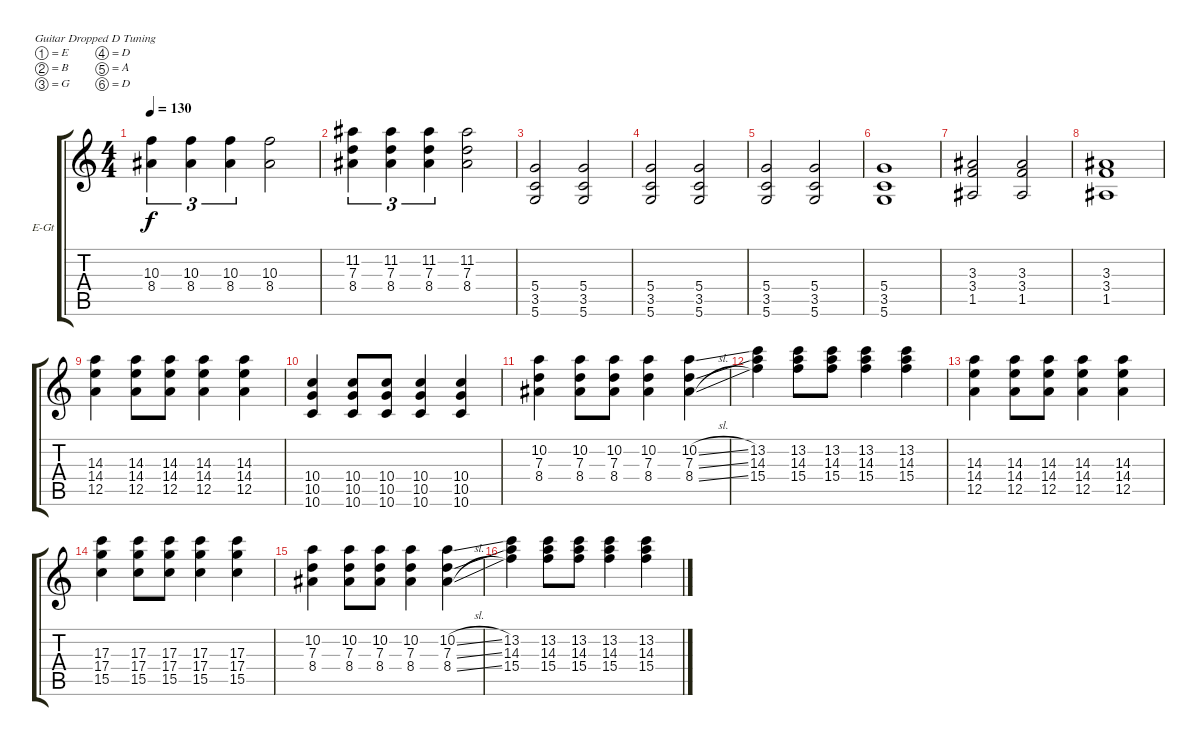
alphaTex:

\bracketExtendMode groupsimilarinstruments
\firstSystemTrackNameOrientation horizontal
\otherSystemsTrackNameOrientation horizontal
\track ("Electric Guitar 2" "E-Gt") {instrument electricguitarclean}
\staff {score tabs}
\tuning (E4 B3 G3 D3 A2 D2)
\ts (4 4)
\tempo 130
\clef g2
\ks c
(8.4 10.3).4{tu (3 2) dy f} (8.4 10.3).4{tu (3 2)} (8.4 10.3).4{tu (3 2)} (8.4 10.3).2 |
(8.4 7.3 11.2).4{tu (3 2)} (8.4 7.3 11.2).4{tu (3 2)} (8.4 7.3 11.2).4{tu (3 2)} (8.4 7.3 11.2).2 |
(3.5 5.6 5.4).2 (5.4 3.5 5.6).2 |
(3.5 5.6 5.4).2 (5.4 3.5 5.6).2 |
(3.5 5.6 5.4).2 (5.4 3.5 5.6).2 |
(5.6 3.5 5.4).1 |
(1.5 3.4 3.3).2 (3.3 3.4 1.5).2 |
(1.5 3.4 3.3).1 |
(12.5 14.4 14.3).4 (14.3 14.4 12.5).8 (14.3 14.4 12.5).8 (12.5 14.4 14.3).4 (12.5 14.4 14.3).4 |
(10.6 10.5 10.4).4 (10.4 10.5 10.6).8 (10.4 10.5 10.6).8 (10.4 10.5 10.6).4 (10.4 10.5 10.6).4 |
(10.2 7.3 8.4).4 (10.2 7.3 8.4).8 (10.2 7.3 8.4).8 (10.2 7.3 8.4).4 (10.2{sl} 7.3{sl} 8.4{sl}).4 |
(13.2 14.3 15.4).4 (15.4 14.3 13.2).8 (15.4 14.3 13.2).8 (13.2 14.3 15.4).4 (15.4 14.3 13.2).4 |
(12.5 14.4 14.3).4 (14.3 14.4 12.5).8 (14.3 14.4 12.5).8 (12.5 14.4 14.3).4 (12.5 14.4 14.3).4 |
(15.5 17.4 17.3).4 (15.5 17.3 17.4).8 (15.5 17.3 17.4).8 (15.5 17.3 17.4).4 (15.5 17.4 17.3).4 |
(10.2 7.3 8.4).4 (10.2 7.3 8.4).8 (10.2 7.3 8.4).8 (10.2 7.3 8.4).4 (10.2{sl} 7.3{sl} 8.4{sl}).4 |
(13.2 14.3 15.4).4 (15.4 14.3 13.2).8 (15.4 14.3 13.2).8 (13.2 14.3 15.4).4 (15.4 14.3 13.2).4
